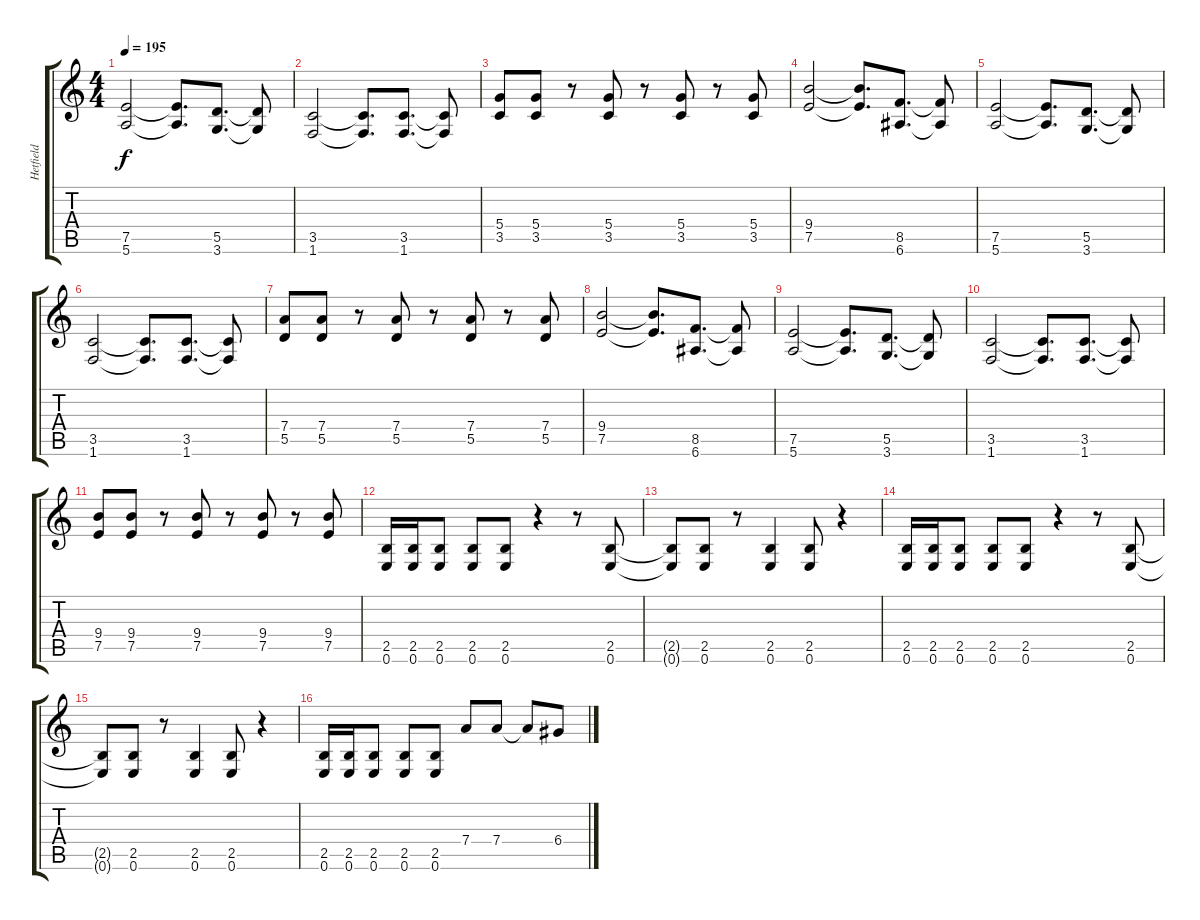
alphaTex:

\track ("Hetfield" "Hetfield") {instrument electricguitarclean}
\staff {score tabs}
\tuning (E4 B3 G3 D3 A2 E2) {hide}
\ts (4 4)
\tempo 195
\clef g2
\ks c
(7.5 5.6).2{dy f} (7.5{t} 5.6{t}).8{d} (5.5 3.6).8{d} (5.5{t} 3.6{t}).8 |
(3.5 1.6).2 (3.5{t} 1.6{t}).8{d} (3.5 1.6).8{d} (3.5{t} 1.6{t}).8 |
(5.4 3.5).8 (5.4 3.5).8 r.8 (5.4 3.5).8 r.8 (5.4 3.5).8 r.8 (5.4 3.5).8 |
(9.4 7.5).2 (9.4{t} 7.5{t}).8{d} (8.5 6.6).8{d} (8.5{t} 6.6{t}).8 |
(7.5 5.6).2 (7.5{t} 5.6{t}).8{d} (5.5 3.6).8{d} (5.5{t} 3.6{t}).8 |
(3.5 1.6).2 (3.5{t} 1.6{t}).8{d} (3.5 1.6).8{d} (3.5{t} 1.6{t}).8 |
(7.4 5.5).8 (7.4 5.5).8 r.8 (7.4 5.5).8 r.8 (7.4 5.5).8 r.8 (7.4 5.5).8 |
(9.4 7.5).2 (9.4{t} 7.5{t}).8{d} (8.5 6.6).8{d} (8.5{t} 6.6{t}).8 |
(7.5 5.6).2 (7.5{t} 5.6{t}).8{d} (5.5 3.6).8{d} (5.5{t} 3.6{t}).8 |
(3.5 1.6).2 (3.5{t} 1.6{t}).8{d} (3.5 1.6).8{d} (3.5{t} 1.6{t}).8 |
(9.4 7.5).8 (9.4 7.5).8 r.8 (9.4 7.5).8 r.8 (9.4 7.5).8 r.8 (9.4 7.5).8 |
(2.5 0.6).16 (2.5 0.6).16 (2.5 0.6).8 (2.5 0.6).8 (2.5 0.6).8 r.4 r.8 (2.5 0.6).8 |
(2.5{t} 0.6{t}).8 (2.5 0.6).8 r.8 (2.5 0.6).4 (2.5 0.6).8 r.4 |
(2.5 0.6).16 (2.5 0.6).16 (2.5 0.6).8 (2.5 0.6).8 (2.5 0.6).8 r.4 r.8 (2.5 0.6).8 |
(2.5{t} 0.6{t}).8 (2.5 0.6).8 r.8 (2.5 0.6).4 (2.5 0.6).8 r.4 |
(2.5 0.6).16 (2.5 0.6).16 (2.5 0.6).8 (2.5 0.6).8 (2.5 0.6).8 7.4.8 7.4.8 7.4{t}.8 6.4.8
